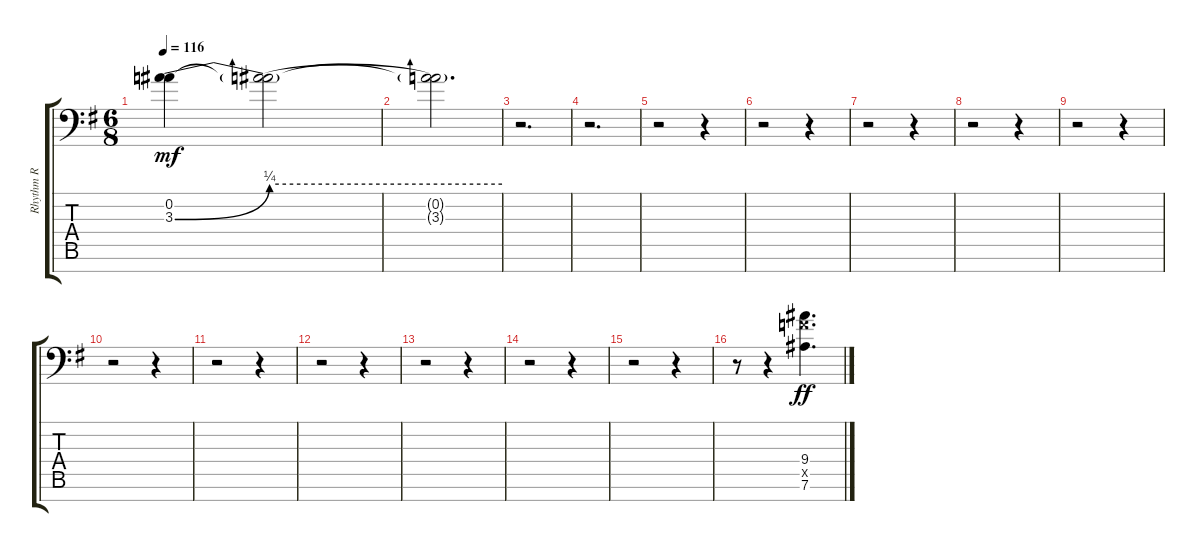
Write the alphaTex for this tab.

\track ("Rhythm R" "Rhythm R") {instrument distortionguitar}
\staff {score tabs}
\tuning (Eb4 Bb3 Gb3 Db3 Ab2 Eb2 Bb1) {hide}
\ts (6 8)
\tempo 116
\clef f4
\ks g
(0.2 3.3{be (bend 0 0 60 1)}).4{dy mf instrument distortionguitar} (0.2{t} 3.3{be (hold 0 1 60 1) t}).2 |
(0.2{t} 3.3{t}).2{d} |
r.2{d} |
r.2{d} |
r.2 r.4 |
r.2 r.4 |
r.2 r.4 |
r.2 r.4 |
r.2 r.4 |
r.2 r.4 |
r.2 r.4 |
r.2 r.4 |
r.2 r.4 |
r.2 r.4 |
r.2 r.4 |
r.8 r.4 (9.4 9.5{x} 7.6).4{d dy ff}
